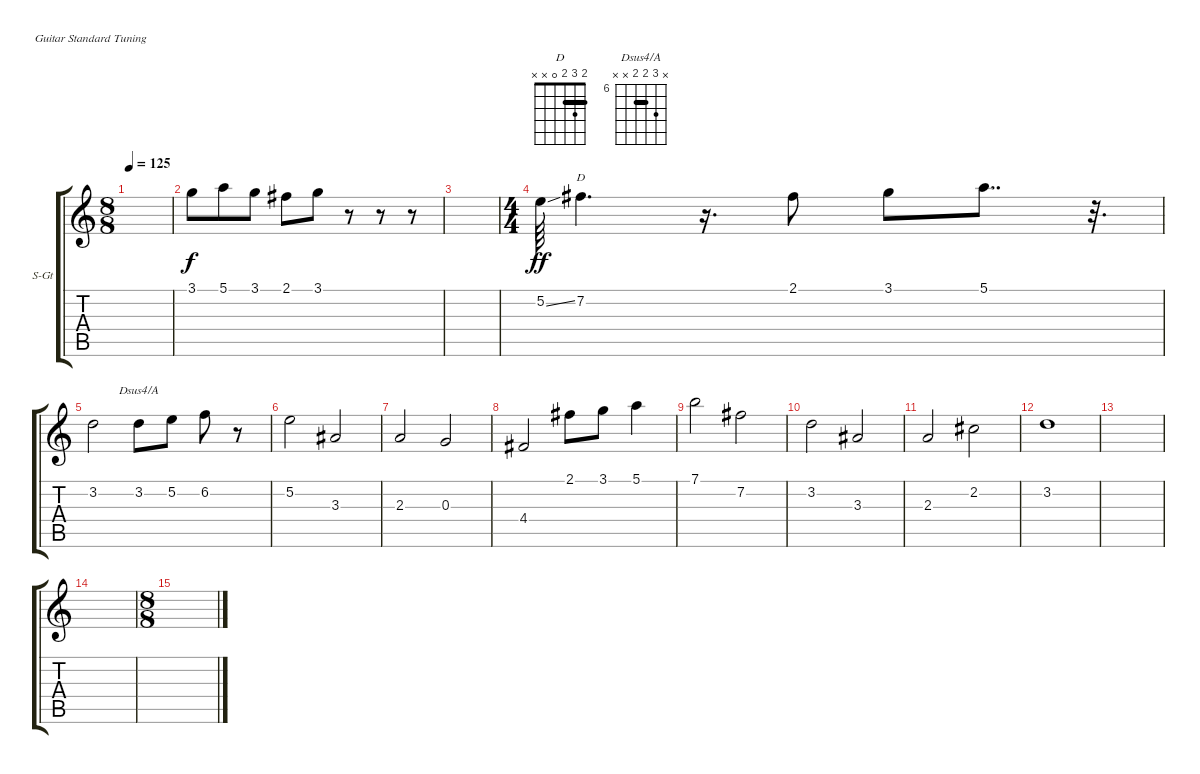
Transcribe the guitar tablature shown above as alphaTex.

\defaultSystemsLayout 4
\bracketExtendMode groupsimilarinstruments
\firstSystemTrackNameOrientation horizontal
\otherSystemsTrackNameOrientation horizontal
\track ("Steel Guitar" "S-Gt") {instrument acousticguitarsteel}
\staff {score tabs}
\tuning (E4 B3 G3 D3 A2 E2)
\chord ("D" 2 3 2 0 x x) {barre 2}
\chord ("Dsus4/A" x 8 7 7 x x) {firstfret 6 barre 7}
\ts (8 8)
\tempo 125
\clef g2
\scale
0.257261
\ks c
|
\scale
0.257261 3.1.8 5.1.8 3.1.8 2.1.8 3.1.8 r.8 r.8 r.8 |
|
\ts (4 4)
5.2{ss}.64{dy ff} 7.2.4{d ch "D"} r.16{d} 2.1.8 3.1.8 5.1.8{dd} r.32{d} |
3.2.2 3.2.8{ch "Dsus4/A"} 5.2.8 6.2.8 r.8 |
5.2.2 3.3.2 |
2.3.2 0.3.2 |
4.4.2 2.1.8 3.1.8 5.1.4 |
7.1.2 7.2.2 |
3.2.2 3.3.2 |
2.3.2 2.2.2 |
3.2.1 |
|
|
\ts (8 8)
